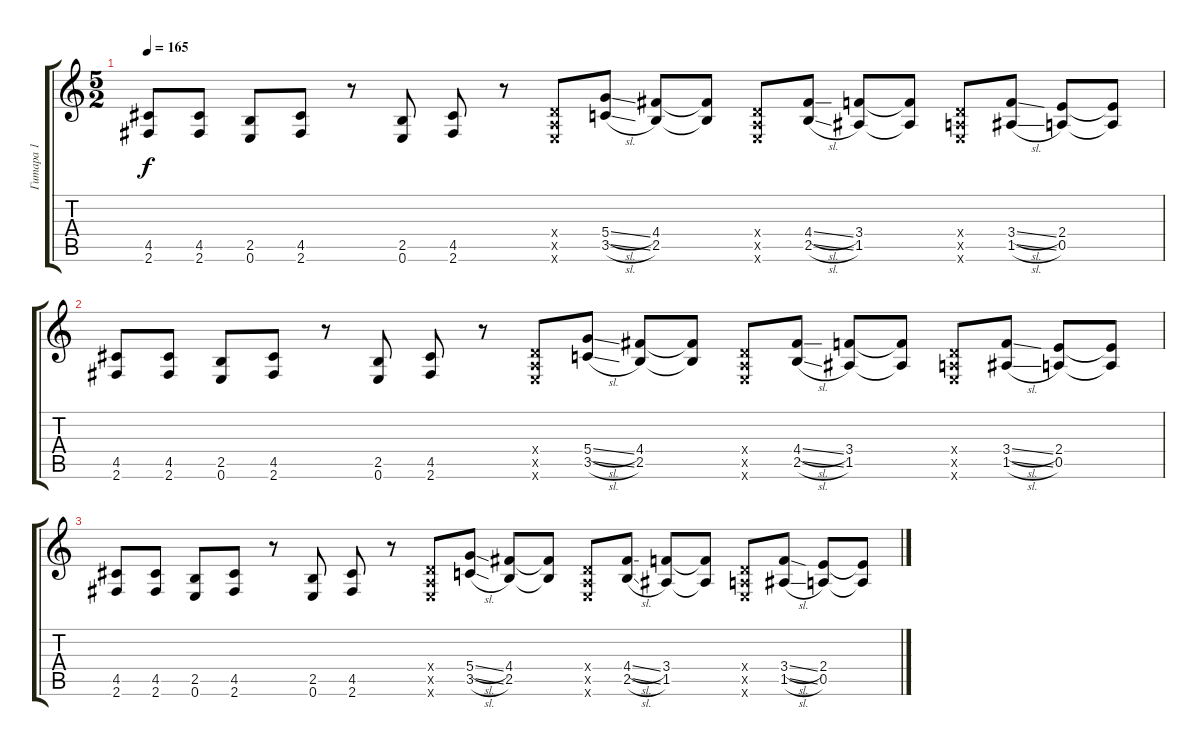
\track ("Гитара 1" "Гитара 1") {instrument distortionguitar}
\staff {score tabs}
\tuning (E4 B3 G3 D3 A2 E2) {hide}
\ts (5 2)
\tempo 165
\clef g2
\ks c
(4.5 2.6).8{dy f} (4.5 2.6).8 (2.5 0.6).8 (4.5 2.6).8 r.8 (2.5 0.6).8 (4.5 2.6).8 r.8 (0.4{x} 0.5{x} 0.6{x}).8 (5.4{sl} 3.5{sl}).8 (4.4 2.5).8 (4.4{t} 2.5{t}).8 (0.4{x} 0.5{x} 0.6{x}).8 (4.4{sl} 2.5{sl}).8 (3.4 1.5).8 (3.4{t} 1.5{t}).8 (0.4{x} 0.5{x} 0.6{x}).8 (3.4{sl} 1.5{sl}).8 (2.4 0.5).8 (2.4{t} 0.5{t}).8 |
(4.5 2.6).8 (4.5 2.6).8 (2.5 0.6).8 (4.5 2.6).8 r.8 (2.5 0.6).8 (4.5 2.6).8 r.8 (0.4{x} 0.5{x} 0.6{x}).8 (5.4{sl} 3.5{sl}).8 (4.4 2.5).8 (4.4{t} 2.5{t}).8 (0.4{x} 0.5{x} 0.6{x}).8 (4.4{sl} 2.5{sl}).8 (3.4 1.5).8 (3.4{t} 1.5{t}).8 (0.4{x} 0.5{x} 0.6{x}).8 (3.4{sl} 1.5{sl}).8 (2.4 0.5).8 (2.4{t} 0.5{t}).8 |
(4.5 2.6).8 (4.5 2.6).8 (2.5 0.6).8 (4.5 2.6).8 r.8 (2.5 0.6).8 (4.5 2.6).8 r.8 (0.4{x} 0.5{x} 0.6{x}).8 (5.4{sl} 3.5{sl}).8 (4.4 2.5).8 (4.4{t} 2.5{t}).8 (0.4{x} 0.5{x} 0.6{x}).8 (4.4{sl} 2.5{sl}).8 (3.4 1.5).8 (3.4{t} 1.5{t}).8 (0.4{x} 0.5{x} 0.6{x}).8 (3.4{sl} 1.5{sl}).8 (2.4 0.5).8 (2.4{t} 0.5{t}).8
